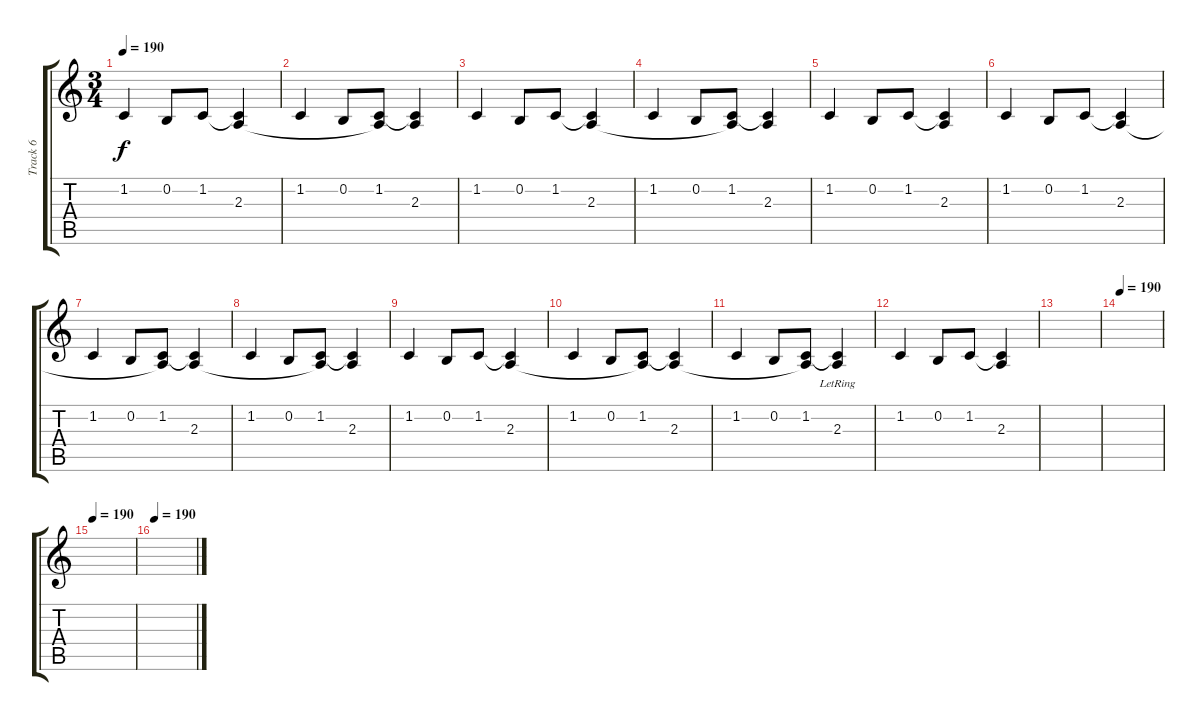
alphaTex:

\track ("Track 6" "Track 6") {instrument tubularbells}
\staff {score tabs}
\tuning (E4 B3 G3 D3 A2 E2) {hide}
\ts (3 4)
\tempo 190
\clef g2
\ks c
1.2.4{dy f} 0.2.8 1.2.8 (1.2{t} 2.3).4 |
1.2.4{volume 11} 0.2.8 (1.2 2.3{t}).8 (1.2{t} 2.3).4 |
1.2.4 0.2.8 1.2.8 (1.2{t} 2.3).4 |
1.2.4 0.2.8 (1.2 2.3{t}).8 (1.2{t} 2.3).4 |
1.2.4 0.2.8 1.2.8 (1.2{t} 2.3).4 |
1.2.4{volume 12} 0.2.8 1.2.8 (1.2{t} 2.3).4 |
1.2.4 0.2.8 (1.2 2.3{t}).8 (1.2{t} 2.3).4 |
1.2.4 0.2.8 (1.2 2.3{t}).8 (1.2{t} 2.3).4 |
1.2.4 0.2.8 1.2.8 (1.2{t} 2.3).4 |
1.2.4 0.2.8 (1.2 2.3{t}).8 (1.2{t} 2.3).4 |
1.2.4 0.2.8 (1.2 2.3{t}).8 (1.2{t} 2.3{lr}).4 |
1.2.4 0.2.8 1.2.8 (1.2{t} 2.3).4 |
|
\tempo 190
|
\tempo 190
|
\tempo 190
